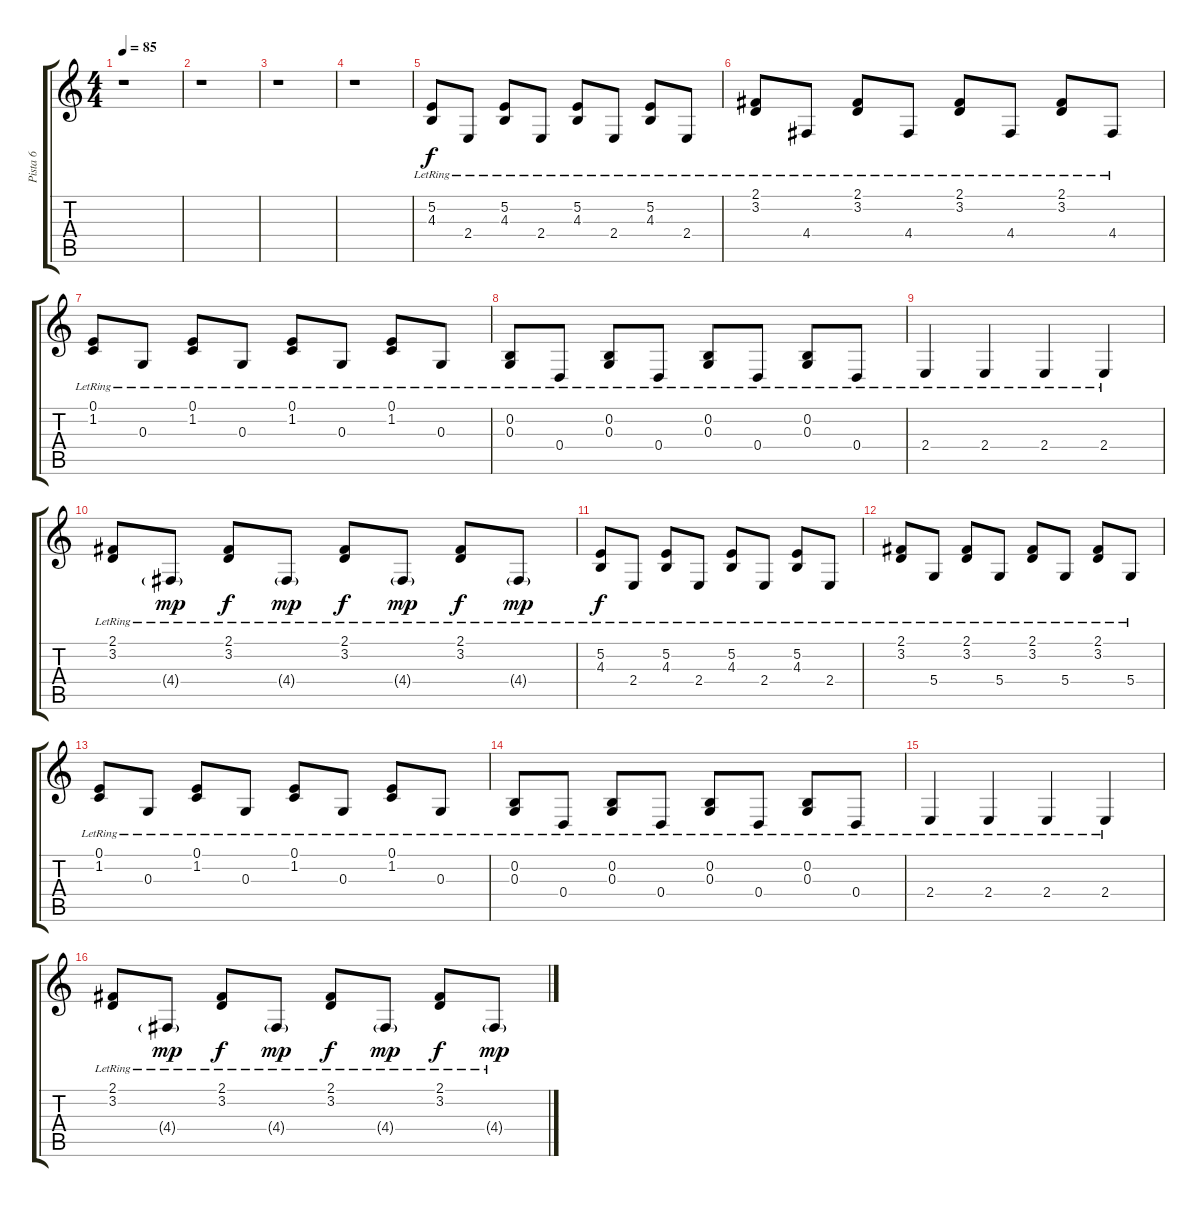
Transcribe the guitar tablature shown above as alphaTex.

\track ("Pista 6" "Pista 6") {instrument acousticgrandpiano}
\staff {score tabs}
\tuning (E4 B3 G3 D3 A2 E2) {hide}
\ts (4 4)
\tempo 85
\clef g2
\ks c
r.1{dy f} |
r.1 |
r.1 |
r.1 |
(5.2{lr} 4.3{lr}).8 2.4{lr}.8 (5.2{lr} 4.3{lr}).8 2.4{lr}.8 (5.2{lr} 4.3{lr}).8 2.4{lr}.8 (5.2{lr} 4.3{lr}).8 2.4{lr}.8 |
(2.1{lr} 3.2{lr}).8 4.4{lr}.8 (2.1{lr} 3.2{lr}).8 4.4{lr}.8 (2.1{lr} 3.2{lr}).8 4.4{lr}.8 (2.1{lr} 3.2{lr}).8 4.4{lr}.8 |
(0.1{lr} 1.2{lr}).8 0.3{lr}.8 (0.1{lr} 1.2{lr}).8 0.3{lr}.8 (0.1{lr} 1.2{lr}).8 0.3{lr}.8 (0.1{lr} 1.2{lr}).8 0.3{lr}.8 |
(0.2{lr} 0.3{lr}).8 0.4{lr}.8 (0.2{lr} 0.3{lr}).8 0.4{lr}.8 (0.2{lr} 0.3{lr}).8 0.4{lr}.8 (0.2{lr} 0.3{lr}).8 0.4{lr}.8 |
2.4{lr}.4 2.4{lr}.4 2.4{lr}.4 2.4{lr}.4 |
(2.1{lr} 3.2{lr}).8 4.4{g lr}.8{dy mp} (2.1{lr} 3.2{lr}).8{dy f} 4.4{g lr}.8{dy mp} (2.1{lr} 3.2{lr}).8{dy f} 4.4{g lr}.8{dy mp} (2.1{lr} 3.2{lr}).8{dy f} 4.4{g lr}.8{dy mp} |
(5.2{lr} 4.3{lr}).8{dy f} 2.4{lr}.8 (5.2{lr} 4.3{lr}).8 2.4{lr}.8 (5.2{lr} 4.3{lr}).8 2.4{lr}.8 (5.2{lr} 4.3{lr}).8 2.4{lr}.8 |
(2.1{lr} 3.2{lr}).8 5.4{lr}.8 (2.1{lr} 3.2{lr}).8 5.4{lr}.8 (2.1{lr} 3.2{lr}).8 5.4{lr}.8 (2.1{lr} 3.2{lr}).8 5.4{lr}.8 |
(0.1{lr} 1.2{lr}).8 0.3{lr}.8 (0.1{lr} 1.2{lr}).8 0.3{lr}.8 (0.1{lr} 1.2{lr}).8 0.3{lr}.8 (0.1{lr} 1.2{lr}).8 0.3{lr}.8 |
(0.2{lr} 0.3{lr}).8 0.4{lr}.8 (0.2{lr} 0.3{lr}).8 0.4{lr}.8 (0.2{lr} 0.3{lr}).8 0.4{lr}.8 (0.2{lr} 0.3{lr}).8 0.4{lr}.8 |
2.4{lr}.4 2.4{lr}.4 2.4{lr}.4 2.4{lr}.4 |
(2.1{lr} 3.2{lr}).8 4.4{g lr}.8{dy mp} (2.1{lr} 3.2{lr}).8{dy f} 4.4{g lr}.8{dy mp} (2.1{lr} 3.2{lr}).8{dy f} 4.4{g lr}.8{dy mp} (2.1{lr} 3.2{lr}).8{dy f} 4.4{g lr}.8{dy mp}
